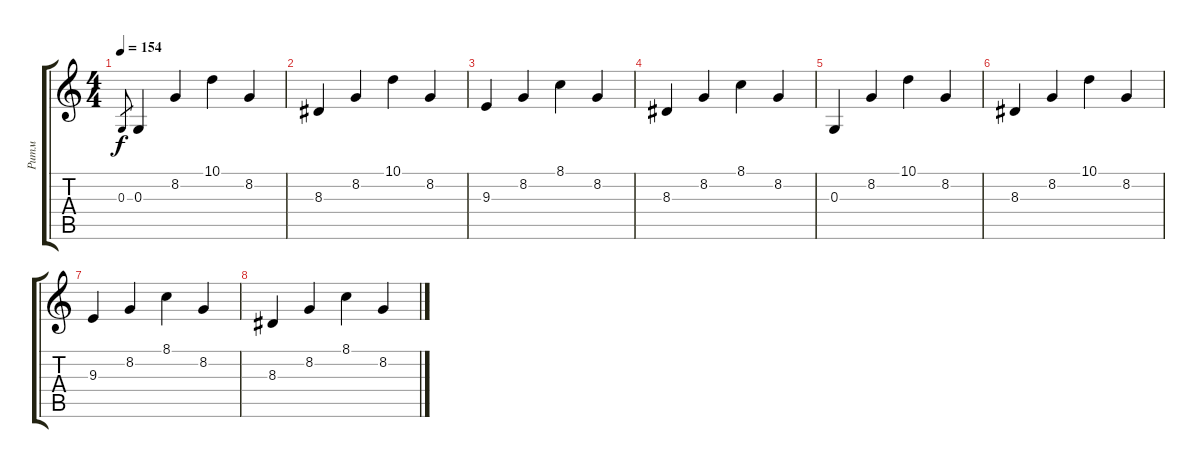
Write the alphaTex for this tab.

\track ("Ритм" "Ритм") {instrument brightacousticpiano}
\staff {score tabs}
\tuning (E4 B3 G3 D3 A2 E2) {hide}
\ts (4 4)
\tempo 154
\clef g2
\ks c
0.3.8{gr dy f} 0.3.4 8.2.4 10.1.4 8.2.4 |
8.3.4 8.2.4 10.1.4 8.2.4 |
9.3.4 8.2.4 8.1.4 8.2.4 |
8.3.4 8.2.4 8.1.4 8.2.4 |
0.3.4 8.2.4 10.1.4 8.2.4 |
8.3.4 8.2.4 10.1.4 8.2.4 |
9.3.4 8.2.4 8.1.4 8.2.4 |
8.3.4 8.2.4 8.1.4 8.2.4
